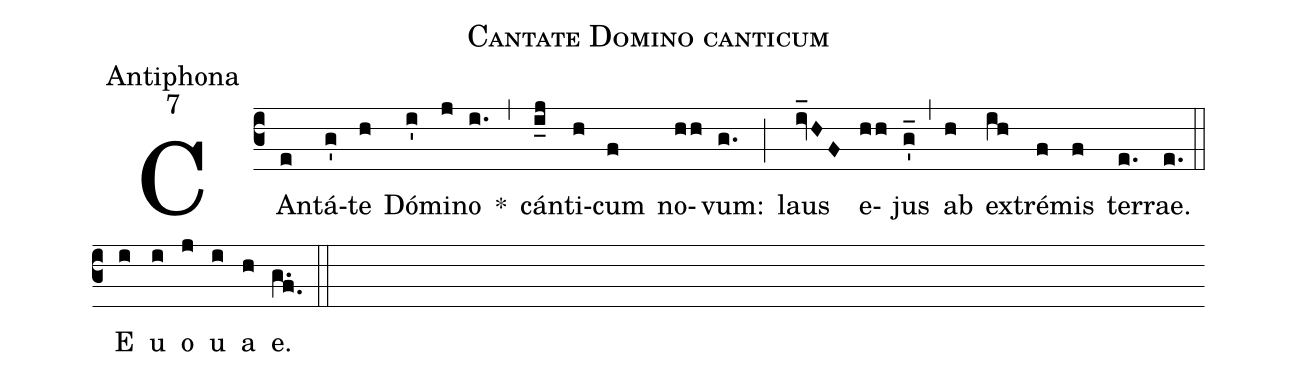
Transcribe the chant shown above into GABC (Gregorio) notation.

name:Cantate Domino canticum;
office-part:Antiphona;
mode:7;
%%
(c3) CAn(e)tá(g')te(h) Dó(i')mi(j)no(i.) *(,) cán(i_j)ti(h)cum(f) no(hh)vum:(g.) (;) laus(iv_HF) e(hh)jus(g'_) (,) ab(h) ex(ih)tré(f)mis(f) ter(e.)rae.(e.) (::) <eu> E(i) u(i) o(j) u(i) a(h) e.(g.f.)
</eu> (::)
